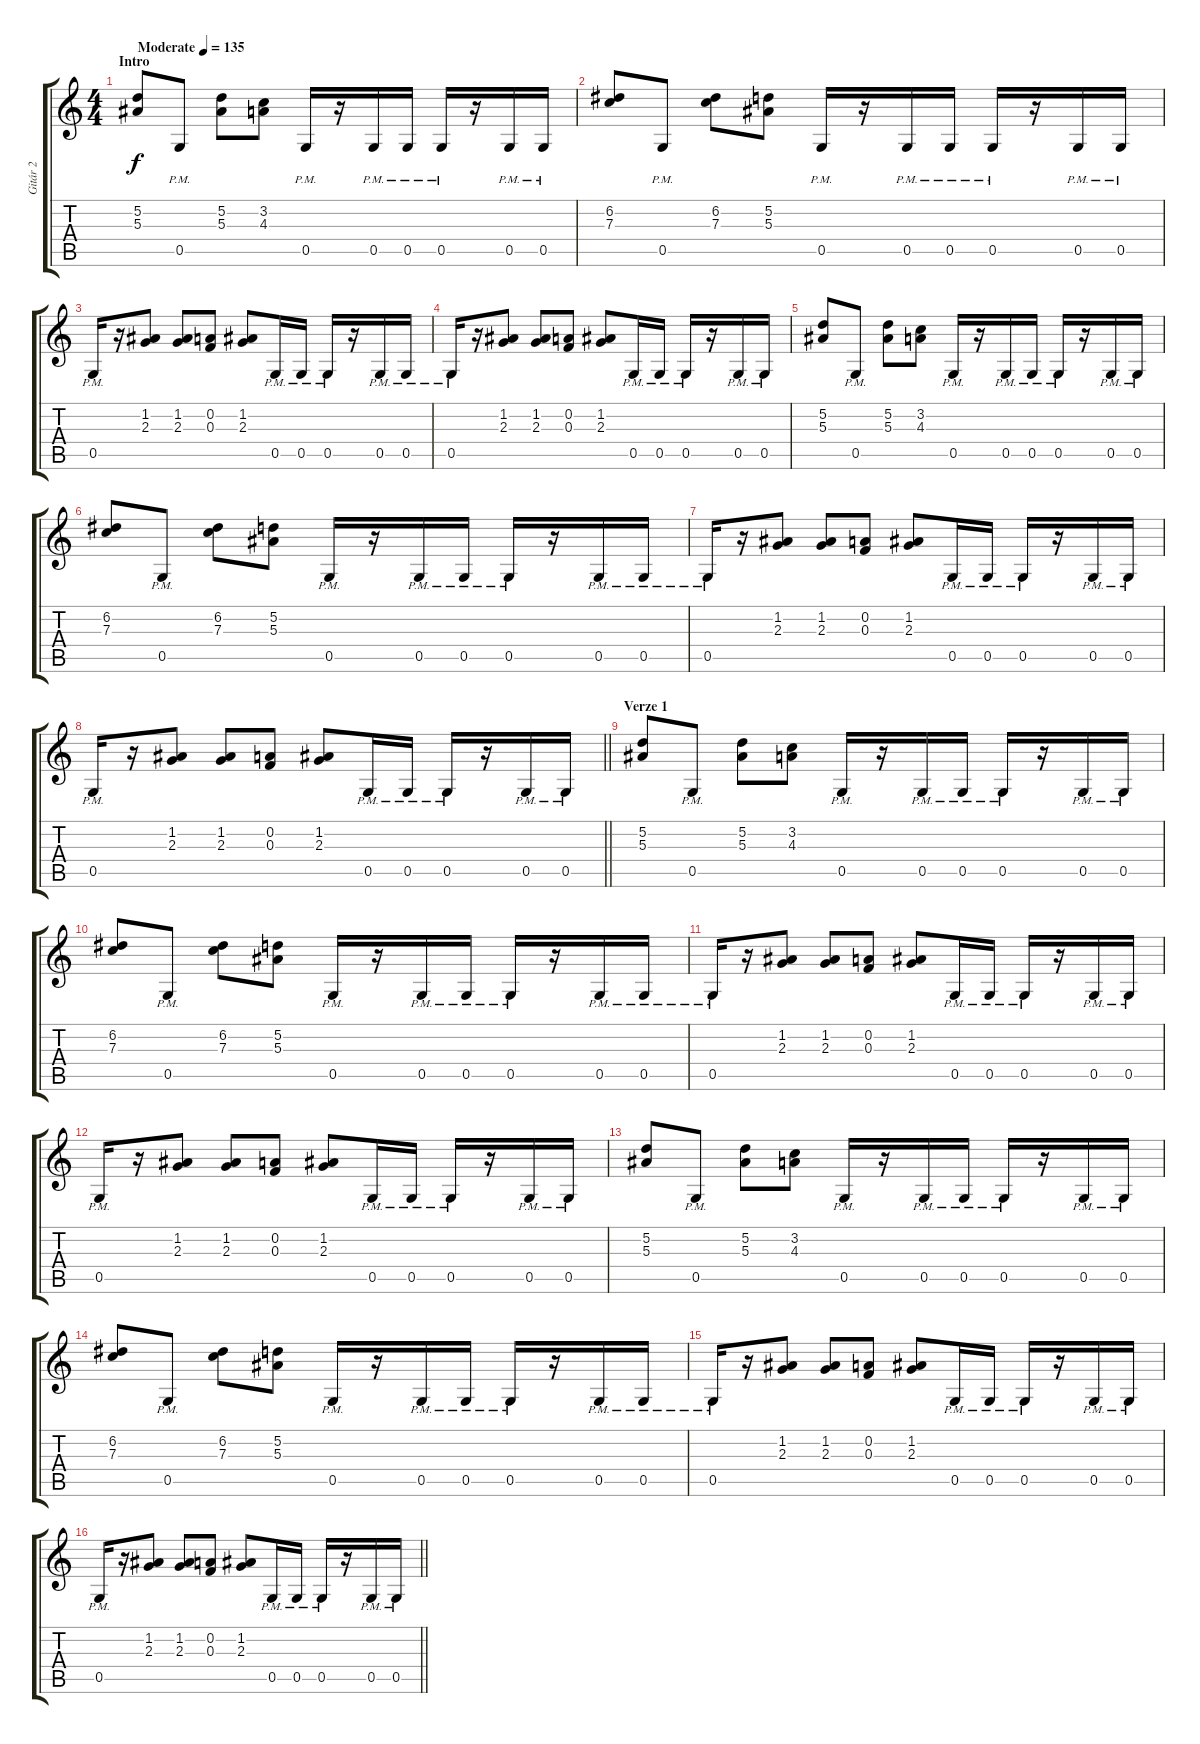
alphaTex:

\track ("Gitár 2" "Gitár 2") {instrument overdrivenguitar}
\staff {score tabs}
\tuning (D4 A3 F3 C3 G2 D2) {hide}
\ts (4 4)
\section ("" "Intro")
\tempo (135 "Moderate")
\clef g2
\ks c
(5.2 5.3).8{dy f instrument overdrivenguitar} 0.5{pm}.8 (5.2 5.3).8 (3.2 4.3).8 0.5{pm}.16 r.16 0.5{pm}.16 0.5{pm}.16 0.5{pm}.16 r.16 0.5{pm}.16 0.5{pm}.16 |
(6.2 7.3).8 0.5{pm}.8 (6.2 7.3).8 (5.2 5.3).8 0.5{pm}.16 r.16 0.5{pm}.16 0.5{pm}.16 0.5{pm}.16 r.16 0.5{pm}.16 0.5{pm}.16 |
0.5{pm}.16 r.16 (1.2 2.3).8 (1.2 2.3).8 (0.2 0.3).8 (1.2 2.3).8 0.5{pm}.16 0.5{pm}.16 0.5{pm}.16 r.16 0.5{pm}.16 0.5{pm}.16 |
0.5{pm}.16 r.16 (1.2 2.3).8 (1.2 2.3).8 (0.2 0.3).8 (1.2 2.3).8 0.5{pm}.16 0.5{pm}.16 0.5{pm}.16 r.16 0.5{pm}.16 0.5{pm}.16 |
(5.2 5.3).8 0.5{pm}.8 (5.2 5.3).8 (3.2 4.3).8 0.5{pm}.16 r.16 0.5{pm}.16 0.5{pm}.16 0.5{pm}.16 r.16 0.5{pm}.16 0.5{pm}.16 |
(6.2 7.3).8 0.5{pm}.8 (6.2 7.3).8 (5.2 5.3).8 0.5{pm}.16 r.16 0.5{pm}.16 0.5{pm}.16 0.5{pm}.16 r.16 0.5{pm}.16 0.5{pm}.16 |
0.5{pm}.16 r.16 (1.2 2.3).8 (1.2 2.3).8 (0.2 0.3).8 (1.2 2.3).8 0.5{pm}.16 0.5{pm}.16 0.5{pm}.16 r.16 0.5{pm}.16 0.5{pm}.16 |
\barLineRight lightlight
0.5{pm}.16 r.16 (1.2 2.3).8 (1.2 2.3).8 (0.2 0.3).8 (1.2 2.3).8 0.5{pm}.16 0.5{pm}.16 0.5{pm}.16 r.16 0.5{pm}.16 0.5{pm}.16 |
\section ("" "Verze 1")
(5.2 5.3).8 0.5{pm}.8 (5.2 5.3).8 (3.2 4.3).8 0.5{pm}.16 r.16 0.5{pm}.16 0.5{pm}.16 0.5{pm}.16 r.16 0.5{pm}.16 0.5{pm}.16 |
(6.2 7.3).8 0.5{pm}.8 (6.2 7.3).8 (5.2 5.3).8 0.5{pm}.16 r.16 0.5{pm}.16 0.5{pm}.16 0.5{pm}.16 r.16 0.5{pm}.16 0.5{pm}.16 |
0.5{pm}.16 r.16 (1.2 2.3).8 (1.2 2.3).8 (0.2 0.3).8 (1.2 2.3).8 0.5{pm}.16 0.5{pm}.16 0.5{pm}.16 r.16 0.5{pm}.16 0.5{pm}.16 |
0.5{pm}.16 r.16 (1.2 2.3).8 (1.2 2.3).8 (0.2 0.3).8 (1.2 2.3).8 0.5{pm}.16 0.5{pm}.16 0.5{pm}.16 r.16 0.5{pm}.16 0.5{pm}.16 |
(5.2 5.3).8 0.5{pm}.8 (5.2 5.3).8 (3.2 4.3).8 0.5{pm}.16 r.16 0.5{pm}.16 0.5{pm}.16 0.5{pm}.16 r.16 0.5{pm}.16 0.5{pm}.16 |
(6.2 7.3).8 0.5{pm}.8 (6.2 7.3).8 (5.2 5.3).8 0.5{pm}.16 r.16 0.5{pm}.16 0.5{pm}.16 0.5{pm}.16 r.16 0.5{pm}.16 0.5{pm}.16 |
0.5{pm}.16 r.16 (1.2 2.3).8 (1.2 2.3).8 (0.2 0.3).8 (1.2 2.3).8 0.5{pm}.16 0.5{pm}.16 0.5{pm}.16 r.16 0.5{pm}.16 0.5{pm}.16 |
\barLineRight lightlight
0.5{pm}.16 r.16 (1.2 2.3).8 (1.2 2.3).8 (0.2 0.3).8 (1.2 2.3).8 0.5{pm}.16 0.5{pm}.16 0.5{pm}.16 r.16 0.5{pm}.16 0.5{pm}.16
